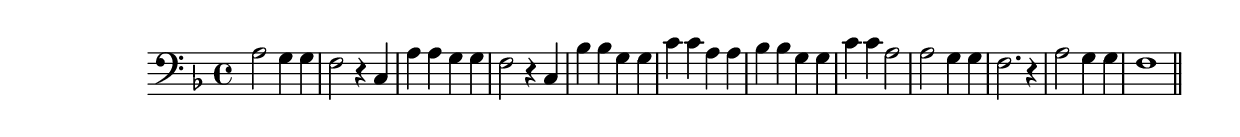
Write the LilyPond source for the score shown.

\version "2.19.49"
%{\header {
  title = "Cradle Song"
  composer = "anonymous"
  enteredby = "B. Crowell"
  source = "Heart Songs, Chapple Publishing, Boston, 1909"
}%}
\score{{\key f \major
\time 4/4
%{\tempo 4=90
%}\clef bass
\relative c' {
  a2 g4 g4 | f2 r4 c4 | a'4 a g g | f2 r4 c4 | bes'4 bes g g |
 c c a a | bes bes g g | c c a2 | a2 g4 g4 | f2. r4 | a2 g4 g | f1
  \bar "||"
}

}}